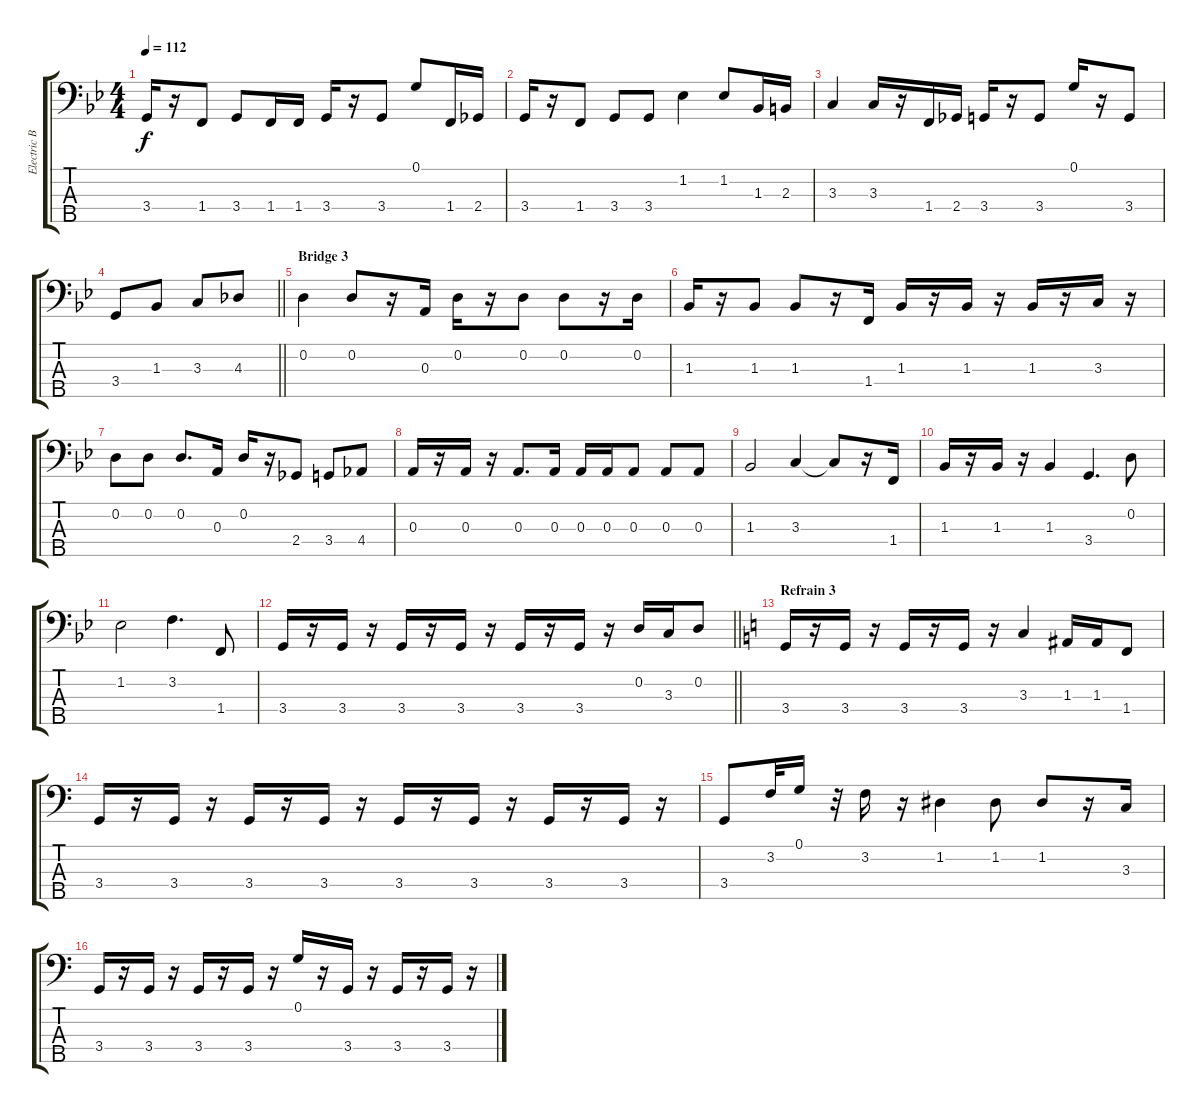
\track ("Electric Bass" "Electric B") {instrument electricbasspick}
\staff {score tabs}
\tuning (G2 D2 A1 E1 B0) {hide}
\ts (4 4)
\tempo 112
\clef f4
\ks bb
3.4.16{dy f} r.16 1.4.8 3.4.8 1.4.16 1.4.16 3.4.16 r.16 3.4.8 0.1.8 1.4.16 2.4.16 |
3.4.16 r.16 1.4.8 3.4.8 3.4.8 1.2.4 1.2.8 1.3.16 2.3.16 |
3.3.4 3.3.16 r.16 1.4.16 2.4.16 3.4.16 r.16 3.4.8 0.1.16 r.16 3.4.8 |
\barLineRight lightlight
3.4.8 1.3.8 3.3.8 4.3.8 |
\section ("" "Bridge 3")
0.2.4 0.2.8 r.16 0.3.16 0.2.16 r.16 0.2.8 0.2.8 r.16 0.2.16 |
1.3.16 r.16 1.3.8 1.3.8 r.16 1.4.16 1.3.16 r.16 1.3.16 r.16 1.3.16 r.16 3.3.16 r.16 |
0.2.8 0.2.8 0.2.8{d} 0.3.16 0.2.16 r.16 2.4.8 3.4.8 4.4.8 |
0.3.16 r.16 0.3.16 r.16 0.3.8{d} 0.3.16 0.3.16 0.3.16 0.3.8 0.3.8 0.3.8 |
1.3.2 3.3.4 3.3{t}.8 r.16 1.4.16 |
1.3.16 r.16 1.3.16 r.16 1.3.4 3.4.4{d} 0.2.8 |
1.2.2 3.2.4{d} 1.4.8 |
\barLineRight lightlight
3.4.16 r.16 3.4.16 r.16 3.4.16 r.16 3.4.16 r.16 3.4.16 r.16 3.4.16 r.16 0.2.16 3.3.16 0.2.8 |
\section ("" "Refrain 3")
\ks c
3.4.16 r.16 3.4.16 r.16 3.4.16 r.16 3.4.16 r.16 3.3.4 1.3.16 1.3.16 1.4.8 |
3.4.16 r.16 3.4.16 r.16 3.4.16 r.16 3.4.16 r.16 3.4.16 r.16 3.4.16 r.16 3.4.16 r.16 3.4.16 r.16 |
3.4.8 3.2.32 0.1.16 r.32 3.2.16 r.16 1.2.4 1.2.8 1.2.8 r.16 3.3.16 |
3.4.16 r.16 3.4.16 r.16 3.4.16 r.16 3.4.16 r.16 0.1.16 r.16 3.4.16 r.16 3.4.16 r.16 3.4.16 r.16
